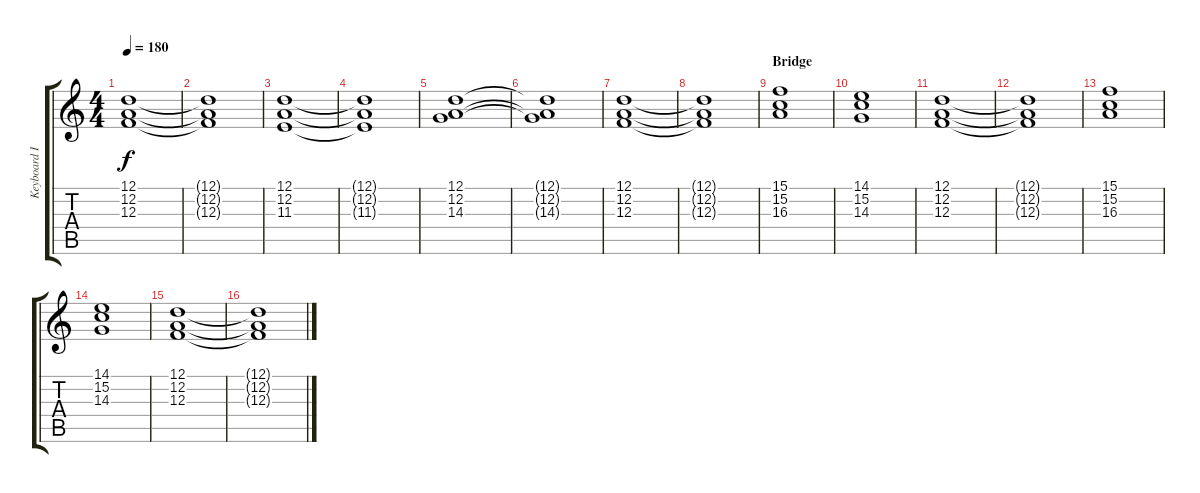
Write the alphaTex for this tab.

\track ("Keyboard I" "Keyboard I") {instrument stringensemble1}
\staff {score tabs}
\tuning (D4 A3 F3 C3 G2 D2) {hide}
\ts (4 4)
\tempo 180
\clef g2
\ks c
(12.1 12.2 12.3).1{dy f} |
(12.1{t} 12.2{t} 12.3{t}).1 |
(12.1 12.2 11.3).1 |
(12.1{t} 12.2{t} 11.3{t}).1 |
(12.1 12.2 14.3).1 |
(12.1{t} 12.2{t} 14.3{t}).1 |
(12.1 12.2 12.3).1 |
(12.1{t} 12.2{t} 12.3{t}).1 |
\section ("" "Bridge")
(15.1 15.2 16.3).1 |
(14.1 15.2 14.3).1 |
(12.1 12.2 12.3).1 |
(12.1{t} 12.2{t} 12.3{t}).1 |
(15.1 15.2 16.3).1 |
(14.1 15.2 14.3).1 |
(12.1 12.2 12.3).1 |
(12.1{t} 12.2{t} 12.3{t}).1
